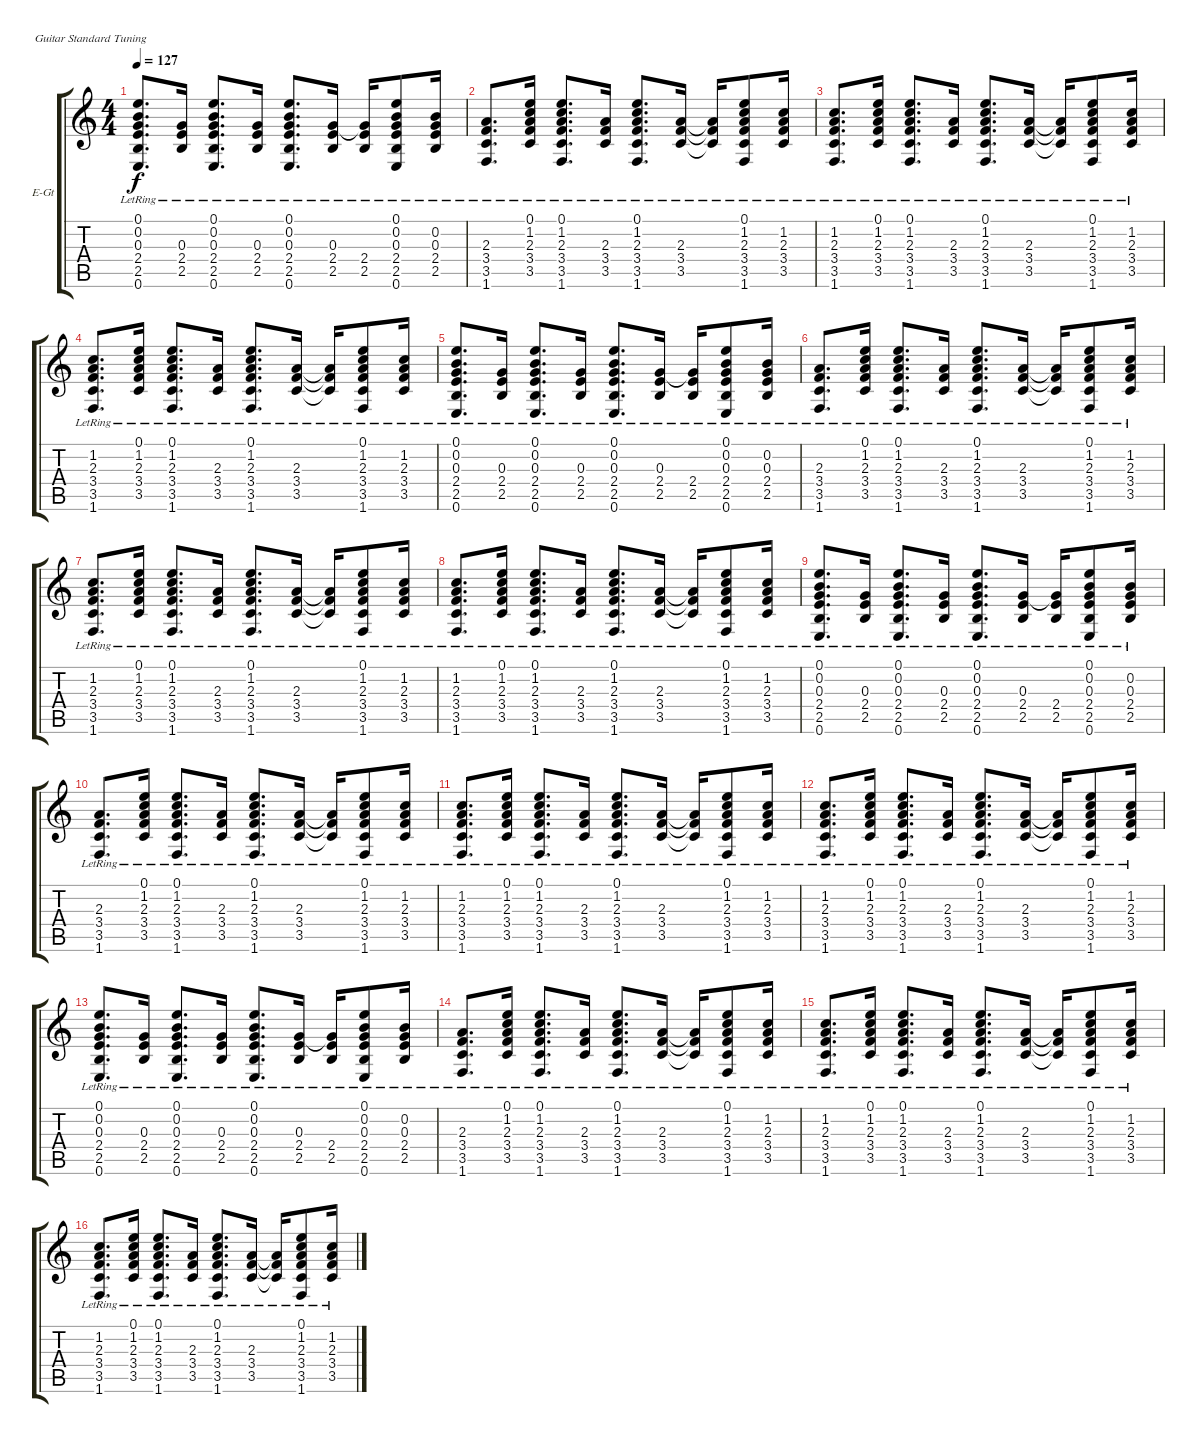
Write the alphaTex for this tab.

\bracketExtendMode groupsimilarinstruments
\firstSystemTrackNameOrientation horizontal
\otherSystemsTrackNameOrientation horizontal
\track ("Rhythm Guitar" "E-Gt") {instrument electricguitarjazz}
\staff {score tabs}
\tuning (E4 B3 G3 D3 A2 E2)
\ts (4 4)
\tempo 127
\clef g2
\ks c
(0.1{lr} 0.2{lr} 0.3{lr} 2.4{lr} 2.5{lr} 0.6{lr}).8{d dy f} (0.3{lr} 2.4{lr} 2.5{lr}).16 (0.1{lr} 0.2{lr} 0.3{lr} 2.4{lr} 2.5{lr} 0.6{lr}).8{d} (0.3{lr} 2.4{lr} 2.5{lr}).16 (0.1{lr} 0.2{lr} 0.3{lr} 2.4{lr} 2.5{lr} 0.6{lr}).8{d} (0.3{lr} 2.4{lr} 2.5{lr}).16 (0.3{lr t} 2.4{lr} 2.5{lr}).16 (0.1{lr} 0.2{lr} 0.3{lr} 2.4{lr} 2.5{lr} 0.6{lr}).8 (0.2{lr} 0.3{lr} 2.4{lr} 2.5{lr}).16 |
(2.3{lr} 3.4{lr} 3.5{lr} 1.6{lr}).8{d} (0.1 1.2 2.3{lr} 3.4{lr} 3.5{lr}).16 (0.1{lr} 1.2{lr} 2.3{lr} 3.4{lr} 3.5{lr} 1.6{lr}).8{d} (2.3{lr} 3.4{lr} 3.5{lr}).16 (0.1{lr} 1.2{lr} 2.3{lr} 3.4{lr} 3.5{lr} 1.6{lr}).8{d} (2.3{lr} 3.4{lr} 3.5{lr}).16 (2.3{lr t} 3.4{lr t} 3.5{lr t}).16 (0.1{lr} 1.2{lr} 2.3{lr} 3.4{lr} 3.5{lr} 1.6{lr}).8 (1.2{lr} 2.3{lr} 3.4{lr} 3.5{lr}).16 |
(1.2 2.3{lr} 3.4{lr} 3.5{lr} 1.6{lr}).8{d} (0.1 1.2 2.3{lr} 3.4{lr} 3.5{lr}).16 (0.1{lr} 1.2{lr} 2.3{lr} 3.4{lr} 3.5{lr} 1.6{lr}).8{d} (2.3{lr} 3.4{lr} 3.5{lr}).16 (0.1{lr} 1.2{lr} 2.3{lr} 3.4{lr} 3.5{lr} 1.6{lr}).8{d} (2.3{lr} 3.4{lr} 3.5{lr}).16 (2.3{lr t} 3.4{lr t} 3.5{lr t}).16 (0.1{lr} 1.2{lr} 2.3{lr} 3.4{lr} 3.5{lr} 1.6{lr}).8 (1.2{lr} 2.3{lr} 3.4{lr} 3.5{lr}).16 |
(1.2 2.3{lr} 3.4{lr} 3.5{lr} 1.6{lr}).8{d} (0.1 1.2 2.3{lr} 3.4{lr} 3.5{lr}).16 (0.1{lr} 1.2{lr} 2.3{lr} 3.4{lr} 3.5{lr} 1.6{lr}).8{d} (2.3{lr} 3.4{lr} 3.5{lr}).16 (0.1{lr} 1.2{lr} 2.3{lr} 3.4{lr} 3.5{lr} 1.6{lr}).8{d} (2.3{lr} 3.4{lr} 3.5{lr}).16 (2.3{lr t} 3.4{lr t} 3.5{lr t}).16 (0.1{lr} 1.2{lr} 2.3{lr} 3.4{lr} 3.5{lr} 1.6{lr}).8 (1.2{lr} 2.3{lr} 3.4{lr} 3.5{lr}).16 |
(0.1{lr} 0.2{lr} 0.3{lr} 2.4{lr} 2.5{lr} 0.6{lr}).8{d} (0.3{lr} 2.4{lr} 2.5{lr}).16 (0.1{lr} 0.2{lr} 0.3{lr} 2.4{lr} 2.5{lr} 0.6{lr}).8{d} (0.3{lr} 2.4{lr} 2.5{lr}).16 (0.1{lr} 0.2{lr} 0.3{lr} 2.4{lr} 2.5{lr} 0.6{lr}).8{d} (0.3{lr} 2.4{lr} 2.5{lr}).16 (0.3{lr t} 2.4{lr} 2.5{lr}).16 (0.1{lr} 0.2{lr} 0.3{lr} 2.4{lr} 2.5{lr} 0.6{lr}).8 (0.2{lr} 0.3{lr} 2.4{lr} 2.5{lr}).16 |
(2.3{lr} 3.4{lr} 3.5{lr} 1.6{lr}).8{d} (0.1 1.2 2.3{lr} 3.4{lr} 3.5{lr}).16 (0.1{lr} 1.2{lr} 2.3{lr} 3.4{lr} 3.5{lr} 1.6{lr}).8{d} (2.3{lr} 3.4{lr} 3.5{lr}).16 (0.1{lr} 1.2{lr} 2.3{lr} 3.4{lr} 3.5{lr} 1.6{lr}).8{d} (2.3{lr} 3.4{lr} 3.5{lr}).16 (2.3{lr t} 3.4{lr t} 3.5{lr t}).16 (0.1{lr} 1.2{lr} 2.3{lr} 3.4{lr} 3.5{lr} 1.6{lr}).8 (1.2{lr} 2.3{lr} 3.4{lr} 3.5{lr}).16 |
(1.2 2.3{lr} 3.4{lr} 3.5{lr} 1.6{lr}).8{d} (0.1 1.2 2.3{lr} 3.4{lr} 3.5{lr}).16 (0.1{lr} 1.2{lr} 2.3{lr} 3.4{lr} 3.5{lr} 1.6{lr}).8{d} (2.3{lr} 3.4{lr} 3.5{lr}).16 (0.1{lr} 1.2{lr} 2.3{lr} 3.4{lr} 3.5{lr} 1.6{lr}).8{d} (2.3{lr} 3.4{lr} 3.5{lr}).16 (2.3{lr t} 3.4{lr t} 3.5{lr t}).16 (0.1{lr} 1.2{lr} 2.3{lr} 3.4{lr} 3.5{lr} 1.6{lr}).8 (1.2{lr} 2.3{lr} 3.4{lr} 3.5{lr}).16 |
(1.2 2.3{lr} 3.4{lr} 3.5{lr} 1.6{lr}).8{d} (0.1 1.2 2.3{lr} 3.4{lr} 3.5{lr}).16 (0.1{lr} 1.2{lr} 2.3{lr} 3.4{lr} 3.5{lr} 1.6{lr}).8{d} (2.3{lr} 3.4{lr} 3.5{lr}).16 (0.1{lr} 1.2{lr} 2.3{lr} 3.4{lr} 3.5{lr} 1.6{lr}).8{d} (2.3{lr} 3.4{lr} 3.5{lr}).16 (2.3{lr t} 3.4{lr t} 3.5{lr t}).16 (0.1{lr} 1.2{lr} 2.3{lr} 3.4{lr} 3.5{lr} 1.6{lr}).8 (1.2{lr} 2.3{lr} 3.4{lr} 3.5{lr}).16 |
(0.1{lr} 0.2{lr} 0.3{lr} 2.4{lr} 2.5{lr} 0.6{lr}).8{d} (0.3{lr} 2.4{lr} 2.5{lr}).16 (0.1{lr} 0.2{lr} 0.3{lr} 2.4{lr} 2.5{lr} 0.6{lr}).8{d} (0.3{lr} 2.4{lr} 2.5{lr}).16 (0.1{lr} 0.2{lr} 0.3{lr} 2.4{lr} 2.5{lr} 0.6{lr}).8{d} (0.3{lr} 2.4{lr} 2.5{lr}).16 (0.3{lr t} 2.4{lr} 2.5{lr}).16 (0.1{lr} 0.2{lr} 0.3{lr} 2.4{lr} 2.5{lr} 0.6{lr}).8 (0.2{lr} 0.3{lr} 2.4{lr} 2.5{lr}).16 |
(2.3{lr} 3.4{lr} 3.5{lr} 1.6{lr}).8{d} (0.1 1.2 2.3{lr} 3.4{lr} 3.5{lr}).16 (0.1{lr} 1.2{lr} 2.3{lr} 3.4{lr} 3.5{lr} 1.6{lr}).8{d} (2.3{lr} 3.4{lr} 3.5{lr}).16 (0.1{lr} 1.2{lr} 2.3{lr} 3.4{lr} 3.5{lr} 1.6{lr}).8{d} (2.3{lr} 3.4{lr} 3.5{lr}).16 (2.3{lr t} 3.4{lr t} 3.5{lr t}).16 (0.1{lr} 1.2{lr} 2.3{lr} 3.4{lr} 3.5{lr} 1.6{lr}).8 (1.2{lr} 2.3{lr} 3.4{lr} 3.5{lr}).16 |
(1.2 2.3{lr} 3.4{lr} 3.5{lr} 1.6{lr}).8{d} (0.1 1.2 2.3{lr} 3.4{lr} 3.5{lr}).16 (0.1{lr} 1.2{lr} 2.3{lr} 3.4{lr} 3.5{lr} 1.6{lr}).8{d} (2.3{lr} 3.4{lr} 3.5{lr}).16 (0.1{lr} 1.2{lr} 2.3{lr} 3.4{lr} 3.5{lr} 1.6{lr}).8{d} (2.3{lr} 3.4{lr} 3.5{lr}).16 (2.3{lr t} 3.4{lr t} 3.5{lr t}).16 (0.1{lr} 1.2{lr} 2.3{lr} 3.4{lr} 3.5{lr} 1.6{lr}).8 (1.2{lr} 2.3{lr} 3.4{lr} 3.5{lr}).16 |
(1.2 2.3{lr} 3.4{lr} 3.5{lr} 1.6{lr}).8{d} (0.1 1.2 2.3{lr} 3.4{lr} 3.5{lr}).16 (0.1{lr} 1.2{lr} 2.3{lr} 3.4{lr} 3.5{lr} 1.6{lr}).8{d} (2.3{lr} 3.4{lr} 3.5{lr}).16 (0.1{lr} 1.2{lr} 2.3{lr} 3.4{lr} 3.5{lr} 1.6{lr}).8{d} (2.3{lr} 3.4{lr} 3.5{lr}).16 (2.3{lr t} 3.4{lr t} 3.5{lr t}).16 (0.1{lr} 1.2{lr} 2.3{lr} 3.4{lr} 3.5{lr} 1.6{lr}).8 (1.2{lr} 2.3{lr} 3.4{lr} 3.5{lr}).16 |
(0.1{lr} 0.2{lr} 0.3{lr} 2.4{lr} 2.5{lr} 0.6{lr}).8{d} (0.3{lr} 2.4{lr} 2.5{lr}).16 (0.1{lr} 0.2{lr} 0.3{lr} 2.4{lr} 2.5{lr} 0.6{lr}).8{d} (0.3{lr} 2.4{lr} 2.5{lr}).16 (0.1{lr} 0.2{lr} 0.3{lr} 2.4{lr} 2.5{lr} 0.6{lr}).8{d} (0.3{lr} 2.4{lr} 2.5{lr}).16 (0.3{lr t} 2.4{lr} 2.5{lr}).16 (0.1{lr} 0.2{lr} 0.3{lr} 2.4{lr} 2.5{lr} 0.6{lr}).8 (0.2{lr} 0.3{lr} 2.4{lr} 2.5{lr}).16 |
(2.3{lr} 3.4{lr} 3.5{lr} 1.6{lr}).8{d} (0.1 1.2 2.3{lr} 3.4{lr} 3.5{lr}).16 (0.1{lr} 1.2{lr} 2.3{lr} 3.4{lr} 3.5{lr} 1.6{lr}).8{d} (2.3{lr} 3.4{lr} 3.5{lr}).16 (0.1{lr} 1.2{lr} 2.3{lr} 3.4{lr} 3.5{lr} 1.6{lr}).8{d} (2.3{lr} 3.4{lr} 3.5{lr}).16 (2.3{lr t} 3.4{lr t} 3.5{lr t}).16 (0.1{lr} 1.2{lr} 2.3{lr} 3.4{lr} 3.5{lr} 1.6{lr}).8 (1.2{lr} 2.3{lr} 3.4{lr} 3.5{lr}).16 |
(1.2 2.3{lr} 3.4{lr} 3.5{lr} 1.6{lr}).8{d} (0.1 1.2 2.3{lr} 3.4{lr} 3.5{lr}).16 (0.1{lr} 1.2{lr} 2.3{lr} 3.4{lr} 3.5{lr} 1.6{lr}).8{d} (2.3{lr} 3.4{lr} 3.5{lr}).16 (0.1{lr} 1.2{lr} 2.3{lr} 3.4{lr} 3.5{lr} 1.6{lr}).8{d} (2.3{lr} 3.4{lr} 3.5{lr}).16 (2.3{lr t} 3.4{lr t} 3.5{lr t}).16 (0.1{lr} 1.2{lr} 2.3{lr} 3.4{lr} 3.5{lr} 1.6{lr}).8 (1.2{lr} 2.3{lr} 3.4{lr} 3.5{lr}).16 |
(1.2 2.3{lr} 3.4{lr} 3.5{lr} 1.6{lr}).8{d} (0.1 1.2 2.3{lr} 3.4{lr} 3.5{lr}).16 (0.1{lr} 1.2{lr} 2.3{lr} 3.4{lr} 3.5{lr} 1.6{lr}).8{d} (2.3{lr} 3.4{lr} 3.5{lr}).16 (0.1{lr} 1.2{lr} 2.3{lr} 3.4{lr} 3.5{lr} 1.6{lr}).8{d} (2.3{lr} 3.4{lr} 3.5{lr}).16 (2.3{lr t} 3.4{lr t} 3.5{lr t}).16 (0.1{lr} 1.2{lr} 2.3{lr} 3.4{lr} 3.5{lr} 1.6{lr}).8 (1.2{lr} 2.3{lr} 3.4{lr} 3.5{lr}).16
